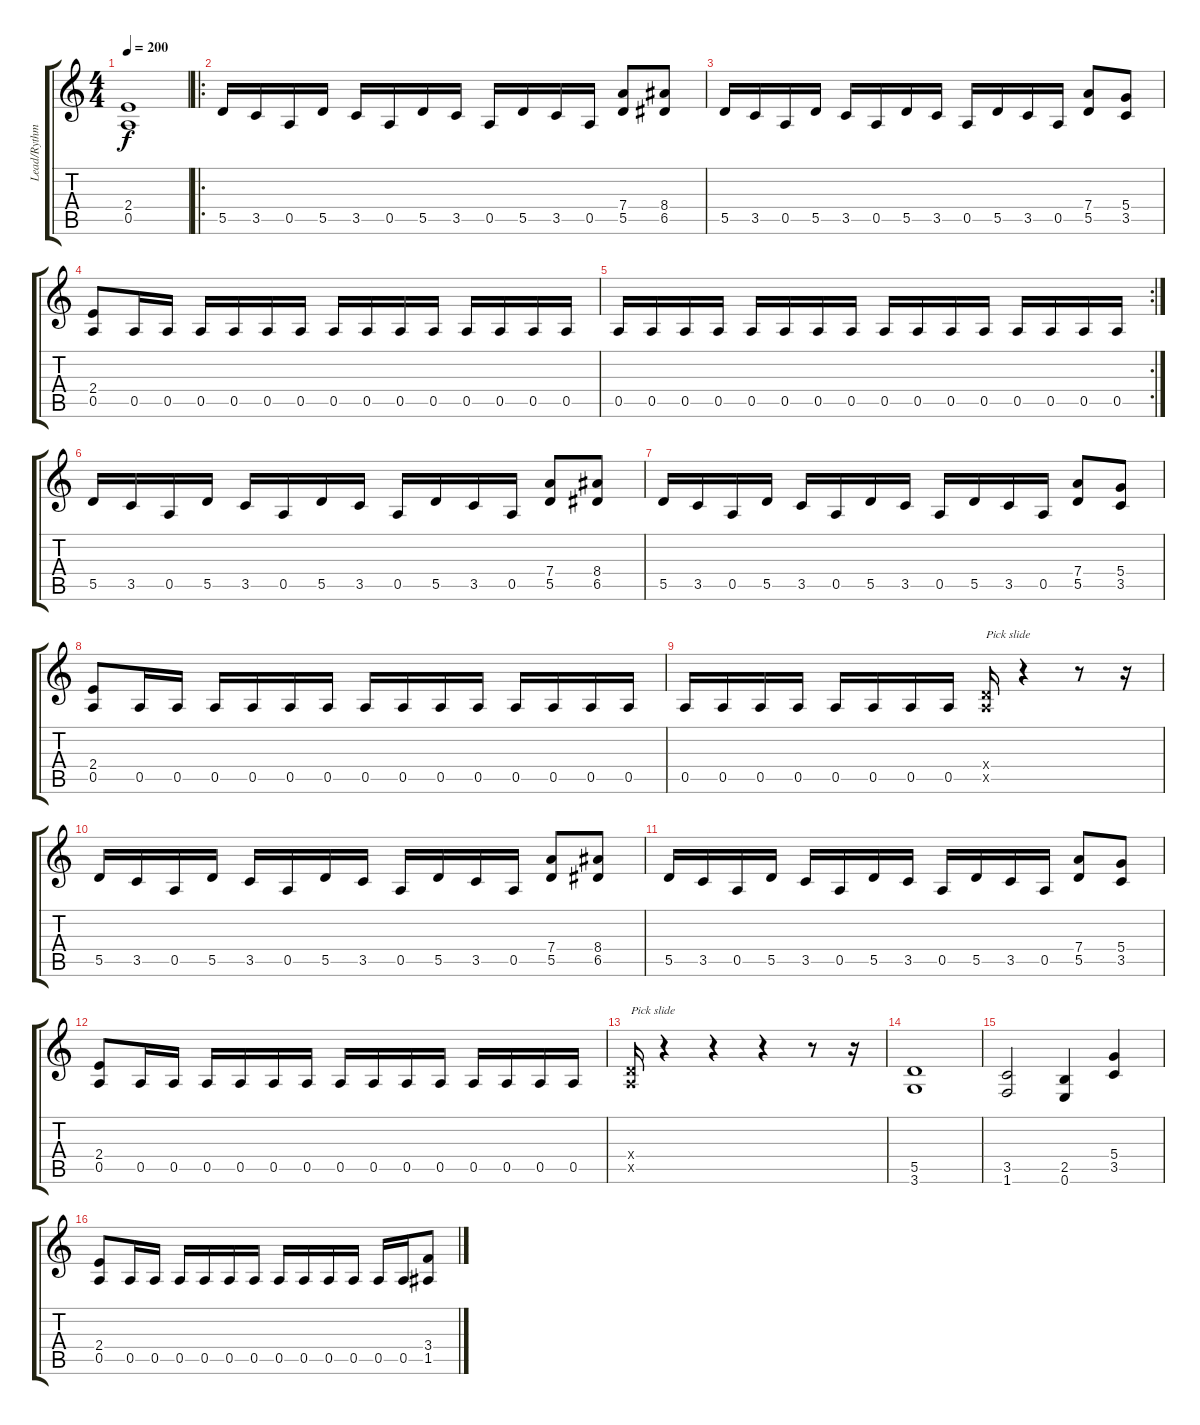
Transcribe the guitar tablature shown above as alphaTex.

\track ("Lead/Rythm Guitar" "Lead/Rythm") {instrument distortionguitar}
\staff {score tabs}
\tuning (E4 B3 G3 D3 A2 E2) {hide}
\ts (4 4)
\tempo 200
\clef g2
\ks c
(2.4 0.5).1{dy f} |
\ro
5.5.16 3.5.16 0.5.16 5.5.16 3.5.16 0.5.16 5.5.16 3.5.16 0.5.16 5.5.16 3.5.16 0.5.16 (7.4 5.5).8 (8.4 6.5).8 |
5.5.16 3.5.16 0.5.16 5.5.16 3.5.16 0.5.16 5.5.16 3.5.16 0.5.16 5.5.16 3.5.16 0.5.16 (7.4 5.5).8 (5.4 3.5).8 |
(2.4 0.5).8 0.5.16 0.5.16 0.5.16 0.5.16 0.5.16 0.5.16 0.5.16 0.5.16 0.5.16 0.5.16 0.5.16 0.5.16 0.5.16 0.5.16 |
\rc 2
0.5.16 0.5.16 0.5.16 0.5.16 0.5.16 0.5.16 0.5.16 0.5.16 0.5.16 0.5.16 0.5.16 0.5.16 0.5.16 0.5.16 0.5.16 0.5.16 |
5.5.16 3.5.16 0.5.16 5.5.16 3.5.16 0.5.16 5.5.16 3.5.16 0.5.16 5.5.16 3.5.16 0.5.16 (7.4 5.5).8 (8.4 6.5).8 |
5.5.16 3.5.16 0.5.16 5.5.16 3.5.16 0.5.16 5.5.16 3.5.16 0.5.16 5.5.16 3.5.16 0.5.16 (7.4 5.5).8 (5.4 3.5).8 |
(2.4 0.5).8 0.5.16 0.5.16 0.5.16 0.5.16 0.5.16 0.5.16 0.5.16 0.5.16 0.5.16 0.5.16 0.5.16 0.5.16 0.5.16 0.5.16 |
0.5.16 0.5.16 0.5.16 0.5.16 0.5.16 0.5.16 0.5.16 0.5.16 (0.4{x} 0.5{x}).16{txt "Pick slide"} r.4 r.8 r.16 |
5.5.16 3.5.16 0.5.16 5.5.16 3.5.16 0.5.16 5.5.16 3.5.16 0.5.16 5.5.16 3.5.16 0.5.16 (7.4 5.5).8 (8.4 6.5).8 |
5.5.16 3.5.16 0.5.16 5.5.16 3.5.16 0.5.16 5.5.16 3.5.16 0.5.16 5.5.16 3.5.16 0.5.16 (7.4 5.5).8 (5.4 3.5).8 |
(2.4 0.5).8 0.5.16 0.5.16 0.5.16 0.5.16 0.5.16 0.5.16 0.5.16 0.5.16 0.5.16 0.5.16 0.5.16 0.5.16 0.5.16 0.5.16 |
(0.4{x} 0.5{x}).16{txt "Pick slide"} r.4 r.4 r.4 r.8 r.16 |
(5.5 3.6).1 |
(3.5 1.6).2 (2.5 0.6).4 (5.4 3.5).4 |
(2.4 0.5).8 0.5.16 0.5.16 0.5.16 0.5.16 0.5.16 0.5.16 0.5.16 0.5.16 0.5.16 0.5.16 0.5.16 0.5.16 (3.4 1.5).8
